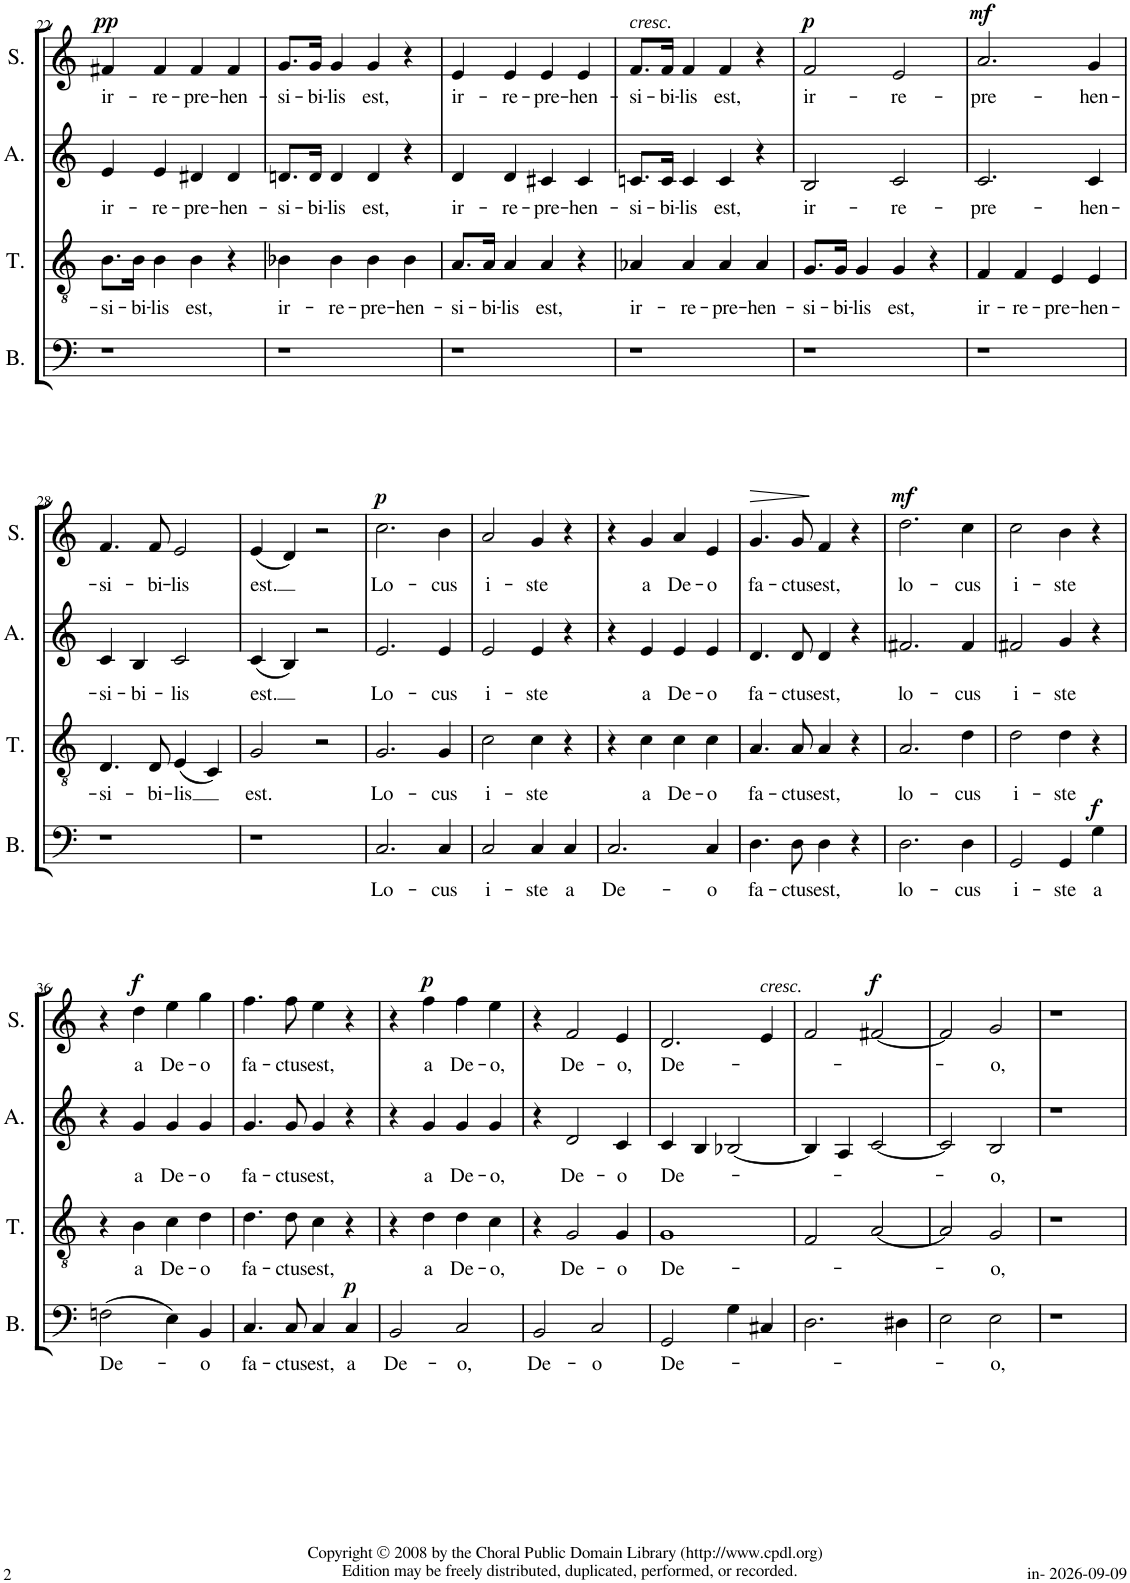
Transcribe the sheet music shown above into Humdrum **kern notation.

**kern	**text	**dynam	**kern	**text	**kern	**text	**kern	**text	**dynam
*part4	*part4	*part4	*part3	*part3	*part2	*part2	*part1	*part1	*part1
*staff4	*staff4	*staff4	*staff3	*staff3	*staff2	*staff2	*staff1	*staff1	*staff1
*I"Bass	*	*	*I"Tenor	*	*I"Alto	*	*I"Soprano	*	*
*I'B.	*	*	*I'T.	*	*I'A.	*	*I'S.	*	*
!!LO:PB:g=z
*clefF4	*	*	*clefGv2	*	*clefG2	*	*clefG2	*	*
*	*	*	*Trd7c12	*	*	*	*	*	*
*k[]	*	*	*k[]	*	*k[]	*	*k[]	*	*
*M4/4	*	*	*M4/4	*	*M4/4	*	*M4/4	*	*
*met(c)	*	*	*met(c)	*	*met(c)	*	*met(c)	*	*
=22	=22	=22	=22	=22	=22	=22	=22	=22	=22
!	!	!	!	!LO:LY:b	!	!LO:LY:b	!	!LO:LY:b	!LO:DY:a
1r	.	.	8.B\L	-si-	4e/	ir-	4f#X/	ir-	pp
!	!	!	!	!LO:LY:b	!	!	!	!	!
.	.	.	16B\Jk	-bi-	.	.	.	.	.
!	!	!	!	!LO:LY:b	!	!LO:LY:b	!	!LO:LY:b	!
.	.	.	4B\	-lis	4e/	-re-	4f#/	-re-	.
!	!	!	!	!LO:LY:b	!	!LO:LY:b	!	!LO:LY:b	!
.	.	.	4B\	est,	4d#X/	-pre-	4f#/	-pre-	.
!	!	!	!	!	!	!LO:LY:b	!	!LO:LY:b	!
.	.	.	4r	.	4d#/	-hen-	4f#/	-hen-	.
=23	=23	=23	=23	=23	=23	=23	=23	=23	=23
!	!	!	!	!LO:LY:b	!	!LO:LY:b	!	!LO:LY:b	!
1r	.	.	4B-X\	ir-	8.dn/L	-si-	8.g/L	-si-	.
!	!	!	!	!	!	!LO:LY:b	!	!LO:LY:b	!
.	.	.	.	.	16d/Jk	-bi-	16g/Jk	-bi-	.
!	!	!	!	!LO:LY:b	!	!LO:LY:b	!	!LO:LY:b	!
.	.	.	4B-\	-re-	4d/	-lis	4g/	-lis	.
!	!	!	!	!LO:LY:b	!	!LO:LY:b	!	!LO:LY:b	!
.	.	.	4B-\	-pre-	4d/	est,	4g/	est,	.
!	!	!	!	!LO:LY:b	!	!	!	!	!
.	.	.	4B-\	-hen-	4r	.	4r	.	.
=24	=24	=24	=24	=24	=24	=24	=24	=24	=24
!	!	!	!	!LO:LY:b	!	!LO:LY:b	!	!LO:LY:b	!
1r	.	.	8.A/L	-si-	4d/	ir-	4e/	ir-	.
!	!	!	!	!LO:LY:b	!	!	!	!	!
.	.	.	16A/Jk	-bi-	.	.	.	.	.
!	!	!	!	!LO:LY:b	!	!LO:LY:b	!	!LO:LY:b	!
.	.	.	4A/	-lis	4d/	-re-	4e/	-re-	.
!	!	!	!	!LO:LY:b	!	!LO:LY:b	!	!LO:LY:b	!
.	.	.	4A/	est,	4c#X/	-pre-	4e/	-pre-	.
!	!	!	!	!	!	!LO:LY:b	!	!LO:LY:b	!
.	.	.	4r	.	4c#/	-hen-	4e/	-hen-	.
=25	=25	=25	=25	=25	=25	=25	=25	=25	=25
!	!	!	!	!	!	!	!LO:TX:a:i:t=cresc.	!	!
!	!	!	!	!LO:LY:b	!	!LO:LY:b	!	!LO:LY:b	!
1r	.	.	4A-X/	ir-	8.cn/L	-si-	8.f/L	-si-	.
!	!	!	!	!	!	!LO:LY:b	!	!LO:LY:b	!
.	.	.	.	.	16c/Jk	-bi-	16f/Jk	-bi-	.
!	!	!	!	!LO:LY:b	!	!LO:LY:b	!	!LO:LY:b	!
.	.	.	4A-/	-re-	4c/	-lis	4f/	-lis	.
!	!	!	!	!LO:LY:b	!	!LO:LY:b	!	!LO:LY:b	!
.	.	.	4A-/	-pre-	4c/	est,	4f/	est,	.
!	!	!	!	!LO:LY:b	!	!	!	!	!
.	.	.	4A-/	-hen-	4r	.	4r	.	.
=26	=26	=26	=26	=26	=26	=26	=26	=26	=26
!	!	!	!	!LO:LY:b	!	!LO:LY:b	!	!LO:LY:b	!LO:DY:a
1r	.	.	8.G/L	-si-	2B/	ir-	2f/	ir-	p
!	!	!	!	!LO:LY:b	!	!	!	!	!
.	.	.	16G/Jk	-bi-	.	.	.	.	.
!	!	!	!	!LO:LY:b	!	!	!	!	!
.	.	.	4G/	-lis	.	.	.	.	.
!	!	!	!	!LO:LY:b	!	!LO:LY:b	!	!LO:LY:b	!
.	.	.	4G/	est,	2c/	-re-	2e/	-re-	.
.	.	.	4r	.	.	.	.	.	.
=27	=27	=27	=27	=27	=27	=27	=27	=27	=27
!	!	!	!	!LO:LY:b	!	!LO:LY:b	!	!LO:LY:b	!LO:DY:a
1r	.	.	4F/	ir-	2.c/	-pre-	2.a/	-pre-	mf
!	!	!	!	!LO:LY:b	!	!	!	!	!
.	.	.	4F/	-re-	.	.	.	.	.
!	!	!	!	!LO:LY:b	!	!	!	!	!
.	.	.	4E/	-pre-	.	.	.	.	.
!	!	!	!	!LO:LY:b	!	!LO:LY:b	!	!LO:LY:b	!
.	.	.	4E/	-hen-	4c/	-hen-	4g/	-hen-	.
!!LO:LB:g=z
=28	=28	=28	=28	=28	=28	=28	=28	=28	=28
!	!	!	!	!LO:LY:b	!	!LO:LY:b	!	!LO:LY:b	!
1r	.	.	4.D/	-si-	4c/	-si-	4.f/	-si-	.
!	!	!	!	!	!	!LO:LY:b	!	!	!
.	.	.	.	.	4B/	-bi-	.	.	.
!	!	!	!	!LO:LY:b	!	!	!	!LO:LY:b	!
.	.	.	8D/	-bi-	.	.	8f/	-bi-	.
!	!	!	!	!LO:LY:b	!	!LO:LY:b	!	!LO:LY:b	!
.	.	.	(4E/	-lis	2c/	-lis	2e/	-lis	.
.	.	.	4C/)	.	.	.	.	.	.
=29	=29	=29	=29	=29	=29	=29	=29	=29	=29
!	!	!	!	!LO:LY:b	!	!LO:LY:b	!	!LO:LY:b	!
1r	.	.	2G/	est.	(4c/	est.	(4e/	est.	.
.	.	.	.	.	4B/)	.	4d/)	.	.
.	.	.	2r	.	2r	.	2r	.	.
=30	=30	=30	=30	=30	=30	=30	=30	=30	=30
!	!LO:LY:b	!	!	!LO:LY:b	!	!LO:LY:b	!	!LO:LY:b	!LO:DY:a
2.C/	Lo-	.	2.G/	Lo-	2.e/	Lo-	2.cc\	Lo-	p
!	!LO:LY:b	!	!	!LO:LY:b	!	!LO:LY:b	!	!LO:LY:b	!
4C/	-cus	.	4G/	-cus	4e/	-cus	4b\	-cus	.
=31	=31	=31	=31	=31	=31	=31	=31	=31	=31
!	!LO:LY:b	!	!	!LO:LY:b	!	!LO:LY:b	!	!LO:LY:b	!
2C/	i-	.	2c\	i-	2e/	i-	2a/	i-	.
!	!LO:LY:b	!	!	!LO:LY:b	!	!LO:LY:b	!	!LO:LY:b	!
4C/	-ste	.	4c\	-ste	4e/	-ste	4g/	-ste	.
!	!LO:LY:b	!	!	!	!	!	!	!	!
4C/	a	.	4r	.	4r	.	4r	.	.
=32	=32	=32	=32	=32	=32	=32	=32	=32	=32
!	!LO:LY:b	!	!	!	!	!	!	!	!
2.C/	De-	.	4r	.	4r	.	4r	.	.
!	!	!	!	!LO:LY:b	!	!LO:LY:b	!	!LO:LY:b	!
.	.	.	4c\	a	4e/	a	4g/	a	.
!	!	!	!	!LO:LY:b	!	!LO:LY:b	!	!LO:LY:b	!
.	.	.	4c\	De-	4e/	De-	4a/	De-	.
!	!LO:LY:b	!	!	!LO:LY:b	!	!LO:LY:b	!	!LO:LY:b	!
4C/	-o	.	4c\	-o	4e/	-o	4e/	-o	.
=33	=33	=33	=33	=33	=33	=33	=33	=33	=33
!	!LO:LY:b	!	!	!LO:LY:b	!	!LO:LY:b	!	!LO:LY:b	!LO:HP:b
4.D\	fa-	.	4.A/	fa-	4.d/	fa-	4.g/	fa-	>
!	!LO:LY:b	!	!	!LO:LY:b	!	!LO:LY:b	!	!LO:LY:b	!
8D\	-ctus	.	8A/	-ctus	8d/	-ctus	8g/	-ctus	.
!	!LO:LY:b	!	!	!LO:LY:b	!	!LO:LY:b	!	!LO:LY:b	!
4D\	est,	.	4A/	est,	4d/	est,	4f/	est,	]
4r	.	.	4r	.	4r	.	4r	.	.
=34	=34	=34	=34	=34	=34	=34	=34	=34	=34
!	!LO:LY:b	!	!	!LO:LY:b	!	!LO:LY:b	!	!LO:LY:b	!LO:DY:a
2.D\	lo-	.	2.A/	lo-	2.f#X/	lo-	2.dd\	lo-	mf
!	!LO:LY:b	!	!	!LO:LY:b	!	!LO:LY:b	!	!LO:LY:b	!
4D\	-cus	.	4d\	-cus	4f#/	-cus	4cc\	-cus	.
=35	=35	=35	=35	=35	=35	=35	=35	=35	=35
!	!LO:LY:b	!	!	!LO:LY:b	!	!LO:LY:b	!	!LO:LY:b	!
2GG/	i-	.	2d\	i-	2f#X/	i-	2cc\	i-	.
!	!LO:LY:b	!	!	!LO:LY:b	!	!LO:LY:b	!	!LO:LY:b	!
4GG/	-ste	.	4d\	-ste	4g/	-ste	4b\	-ste	.
!	!LO:LY:b	!LO:DY:a	!	!	!	!	!	!	!
4G\	a	f	4r	.	4r	.	4r	.	.
!!LO:LB:g=z
=36	=36	=36	=36	=36	=36	=36	=36	=36	=36
!	!LO:LY:b	!	!	!	!	!	!	!	!
(2Fn\	De-	.	4r	.	4r	.	4r	.	.
!	!	!	!	!LO:LY:b	!	!LO:LY:b	!	!LO:LY:b	!LO:DY:a
.	.	.	4B\	a	4g/	a	4dd\	a	f
!	!	!	!	!LO:LY:b	!	!LO:LY:b	!	!LO:LY:b	!
4E\)	.	.	4c\	De-	4g/	De-	4ee\	De-	.
!	!LO:LY:b	!	!	!LO:LY:b	!	!LO:LY:b	!	!LO:LY:b	!
4BB/	-o	.	4d\	-o	4g/	-o	4gg\	-o	.
=37	=37	=37	=37	=37	=37	=37	=37	=37	=37
!	!LO:LY:b	!	!	!LO:LY:b	!	!LO:LY:b	!	!LO:LY:b	!
4.C/	fa-	.	4.d\	fa-	4.g/	fa-	4.ff\	fa-	.
!	!LO:LY:b	!	!	!LO:LY:b	!	!LO:LY:b	!	!LO:LY:b	!
8C/	-ctus	.	8d\	-ctus	8g/	-ctus	8ff\	-ctus	.
!	!LO:LY:b	!	!	!LO:LY:b	!	!LO:LY:b	!	!LO:LY:b	!
4C/	est,	.	4c\	est,	4g/	est,	4ee\	est,	.
!	!LO:LY:b	!LO:DY:a	!	!	!	!	!	!	!
4C/	a	p	4r	.	4r	.	4r	.	.
=38	=38	=38	=38	=38	=38	=38	=38	=38	=38
!	!LO:LY:b	!	!	!	!	!	!	!	!
2BB/	De-	.	4r	.	4r	.	4r	.	.
!	!	!	!	!LO:LY:b	!	!LO:LY:b	!	!LO:LY:b	!LO:DY:a
.	.	.	4d\	a	4g/	a	4ff\	a	p
!	!LO:LY:b	!	!	!LO:LY:b	!	!LO:LY:b	!	!LO:LY:b	!
2C/	-o,	.	4d\	De-	4g/	De-	4ff\	De-	.
!	!	!	!	!LO:LY:b	!	!LO:LY:b	!	!LO:LY:b	!
.	.	.	4c\	-o,	4g/	-o,	4ee\	-o,	.
=39	=39	=39	=39	=39	=39	=39	=39	=39	=39
!	!LO:LY:b	!	!	!	!	!	!	!	!
2BB/	De-	.	4r	.	4r	.	4r	.	.
!	!	!	!	!LO:LY:b	!	!LO:LY:b	!	!LO:LY:b	!
.	.	.	2G/	De-	2d/	De-	2f/	De-	.
!	!LO:LY:b	!	!	!	!	!	!	!	!
2C/	-o	.	.	.	.	.	.	.	.
!	!	!	!	!LO:LY:b	!	!LO:LY:b	!	!LO:LY:b	!
.	.	.	4G/	-o	4c/	-o	4e/	-o,	.
=40	=40	=40	=40	=40	=40	=40	=40	=40	=40
!	!LO:LY:b	!	!	!LO:LY:b	!	!LO:LY:b	!	!LO:LY:b	!
2GG/	De-	.	1G	De-	4c/	De-	2.d/	De-	.
.	.	.	.	.	4B/	.	.	.	.
4G\	.	.	.	.	[2B-X/	.	.	.	.
!	!	!	!	!	!	!	!LO:TX:a:i:t=cresc.	!	!
4C#X/	.	.	.	.	.	.	4e/	.	.
=41	=41	=41	=41	=41	=41	=41	=41	=41	=41
2.D\	.	.	2F/	.	4B-/]	.	2f/	.	.
.	.	.	.	.	4A/	.	.	.	.
!	!	!	!	!	!	!	!	!	!LO:DY:a
.	.	.	[2A/	.	[2c/	.	[2f#X/	.	f
4D#X\	.	.	.	.	.	.	.	.	.
=42	=42	=42	=42	=42	=42	=42	=42	=42	=42
2E\	.	.	2A/]	.	2c/]	.	2f#/]	.	.
!	!LO:LY:b	!	!	!LO:LY:b	!	!LO:LY:b	!	!LO:LY:b	!
2E\	-o,	.	2G/	-o,	2B/	-o,	2g/	-o,	.
=43	=43	=43	=43	=43	=43	=43	=43	=43	=43
1r	.	.	1r	.	1r	.	1r	.	.
=	=	=	=	=	=	=	=	=	=
*-	*-	*-	*-	*-	*-	*-	*-	*-	*-
